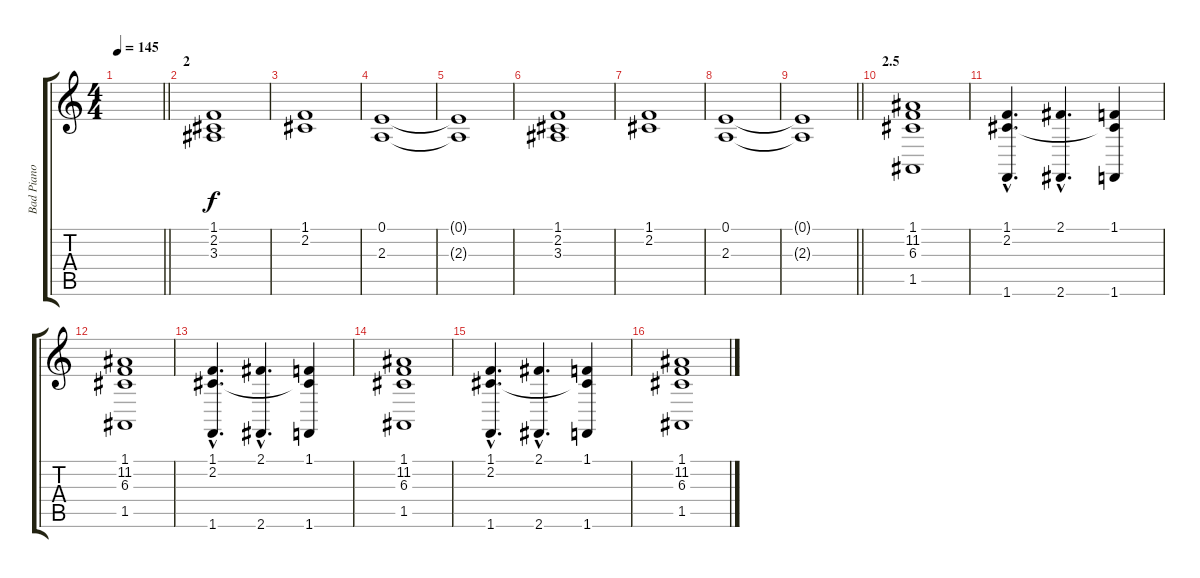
\track ("Bad Piano" "Bad Piano") {instrument acousticgrandpiano}
\staff {score tabs}
\tuning (E4 B3 G3 D3 A2 E2) {hide}
\ts (4 4)
\tempo 145
\clef g2
\barLineRight lightlight
\ks c
|
\section ("" "2")
(1.1 2.2 3.3).1 |
(1.1 2.2).1 |
(0.1 2.3).1 |
(0.1{t} 2.3{t}).1 |
(1.1 2.2 3.3).1 |
(1.1 2.2).1 |
(0.1 2.3).1 |
\barLineRight lightlight
(0.1{t} 2.3{t}).1 |
\section ("" "2.5")
(1.1 11.2 6.3 1.5).1 |
(1.1{hac} 2.2{hac} 1.6{hac}).4{d} (2.1{hac} 2.6{hac}).4{d} (1.1 2.2{t} 1.6).4 |
(1.1 11.2 6.3 1.5).1 |
(1.1{hac} 2.2{hac} 1.6{hac}).4{d} (2.1{hac} 2.6{hac}).4{d} (1.1 2.2{t} 1.6).4 |
(1.1 11.2 6.3 1.5).1 |
(1.1{hac} 2.2{hac} 1.6{hac}).4{d} (2.1{hac} 2.6{hac}).4{d} (1.1 2.2{t} 1.6).4 |
(1.1 11.2 6.3 1.5).1
